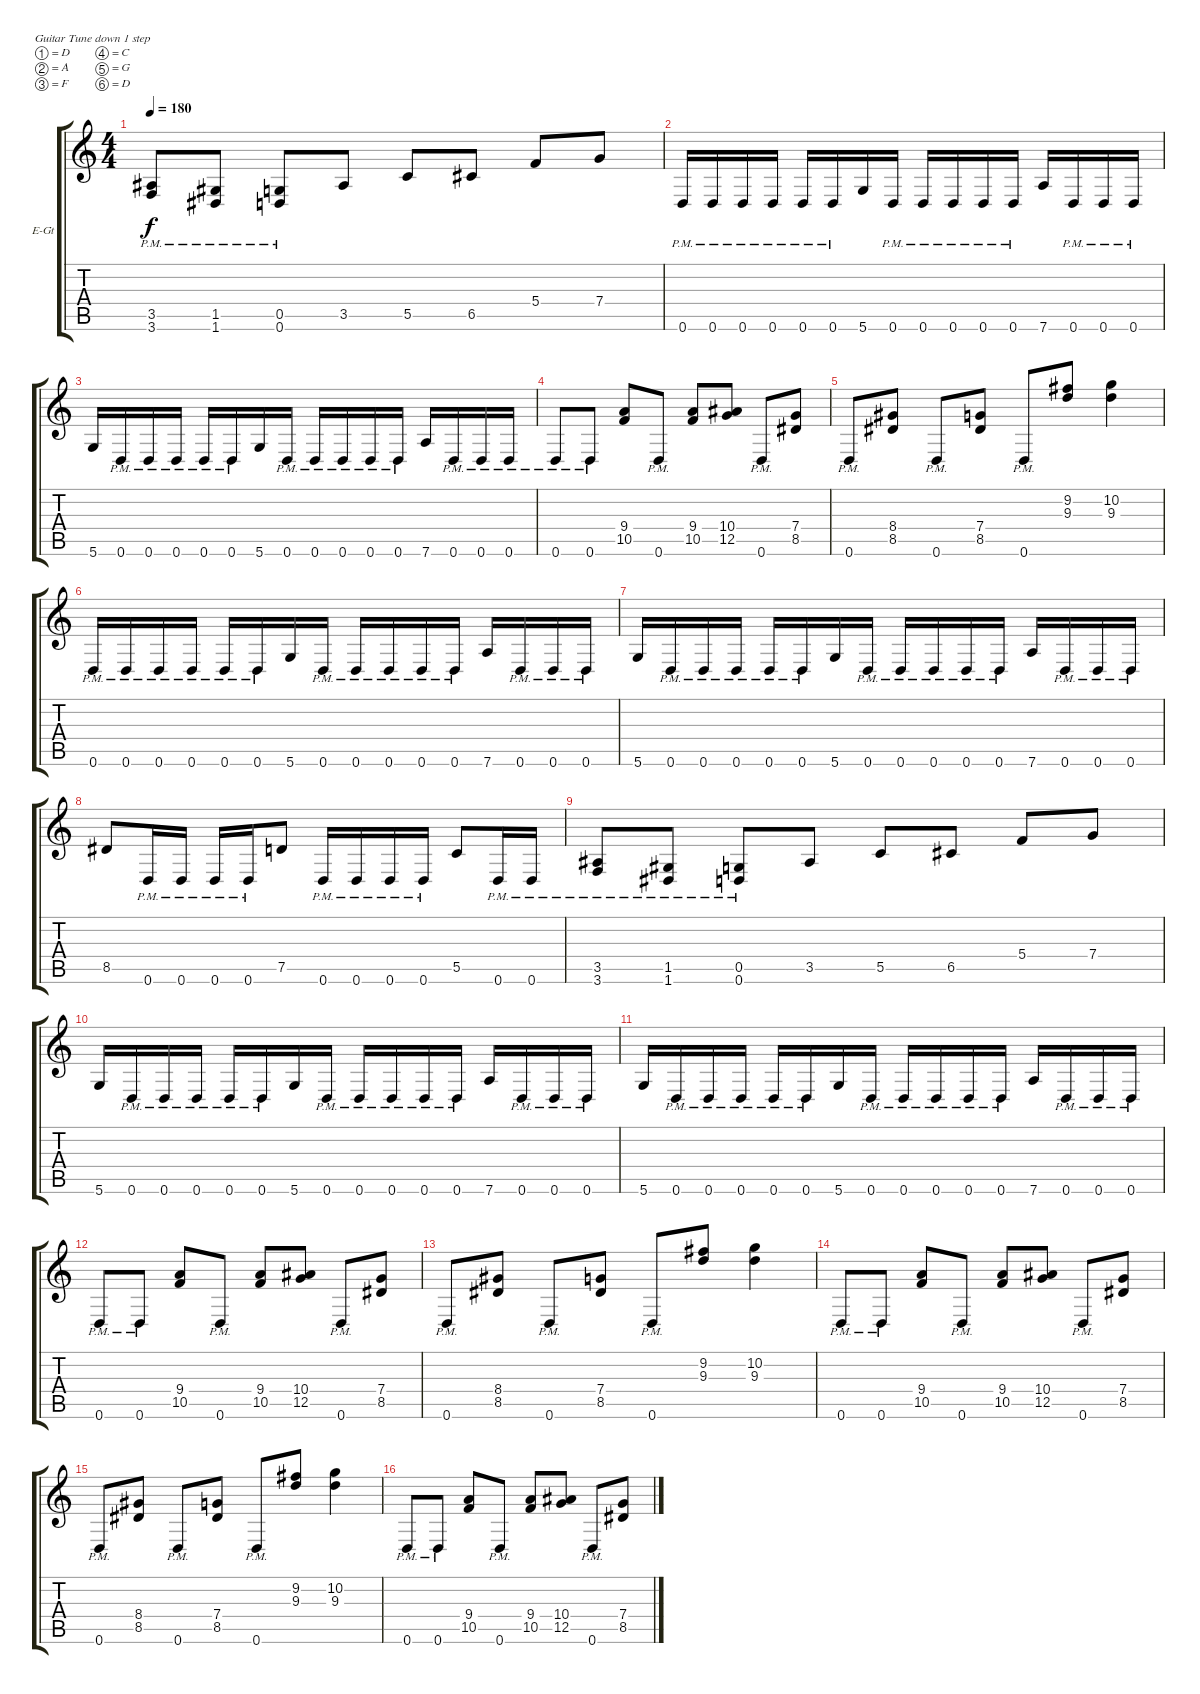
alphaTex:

\bracketExtendMode groupsimilarinstruments
\firstSystemTrackNameOrientation horizontal
\otherSystemsTrackNameOrientation horizontal
\track ("Guitar 1" "E-Gt") {instrument distortionguitar}
\staff {score tabs}
\tuning (D4 A3 F3 C3 G2 D2)
\ts (4 4)
\tempo 180
\clef g2
\ks c
(3.5{pm} 3.6{pm}).8{dy f} (1.5{pm} 1.6{pm}).8 (0.5{pm} 0.6{pm}).8 3.5.8 5.5.8 6.5.8 5.4.8 7.4.8 |
0.6{pm}.16 0.6{pm}.16 0.6{pm}.16 0.6{pm}.16 0.6{pm}.16 0.6{pm}.16 5.6.16 0.6{pm}.16 0.6{pm}.16 0.6{pm}.16 0.6{pm}.16 0.6{pm}.16 7.6.16 0.6{pm}.16 0.6{pm}.16 0.6{pm}.16 |
5.6.16 0.6{pm}.16 0.6{pm}.16 0.6{pm}.16 0.6{pm}.16 0.6{pm}.16 5.6.16 0.6{pm}.16 0.6{pm}.16 0.6{pm}.16 0.6{pm}.16 0.6{pm}.16 7.6.16 0.6{pm}.16 0.6{pm}.16 0.6{pm}.16 |
0.6{pm}.8 0.6{pm}.8 (9.4 10.5).8 0.6{pm}.8 (9.4 10.5).8 (10.4 12.5).8 0.6{pm}.8 (7.4 8.5).8 |
0.6{pm}.8 (8.4 8.5).8 0.6{pm}.8 (7.4 8.5).8 0.6{pm}.8 (9.2 9.3).8 (10.2 9.3).4 |
0.6{pm}.16 0.6{pm}.16 0.6{pm}.16 0.6{pm}.16 0.6{pm}.16 0.6{pm}.16 5.6.16 0.6{pm}.16 0.6{pm}.16 0.6{pm}.16 0.6{pm}.16 0.6{pm}.16 7.6.16 0.6{pm}.16 0.6{pm}.16 0.6{pm}.16 |
5.6.16 0.6{pm}.16 0.6{pm}.16 0.6{pm}.16 0.6{pm}.16 0.6{pm}.16 5.6.16 0.6{pm}.16 0.6{pm}.16 0.6{pm}.16 0.6{pm}.16 0.6{pm}.16 7.6.16 0.6{pm}.16 0.6{pm}.16 0.6{pm}.16 |
8.5.8 0.6{pm}.16 0.6{pm}.16 0.6{pm}.16 0.6{pm}.16 7.5.8 0.6{pm}.16 0.6{pm}.16 0.6{pm}.16 0.6{pm}.16 5.5.8 0.6{pm}.16 0.6{pm}.16 |
(3.5{pm} 3.6{pm}).8 (1.5{pm} 1.6{pm}).8 (0.5{pm} 0.6{pm}).8 3.5.8 5.5.8 6.5.8 5.4.8 7.4.8 |
5.6.16 0.6{pm}.16 0.6{pm}.16 0.6{pm}.16 0.6{pm}.16 0.6{pm}.16 5.6.16 0.6{pm}.16 0.6{pm}.16 0.6{pm}.16 0.6{pm}.16 0.6{pm}.16 7.6.16 0.6{pm}.16 0.6{pm}.16 0.6{pm}.16 |
5.6.16 0.6{pm}.16 0.6{pm}.16 0.6{pm}.16 0.6{pm}.16 0.6{pm}.16 5.6.16 0.6{pm}.16 0.6{pm}.16 0.6{pm}.16 0.6{pm}.16 0.6{pm}.16 7.6.16 0.6{pm}.16 0.6{pm}.16 0.6{pm}.16 |
0.6{pm}.8 0.6{pm}.8 (9.4 10.5).8 0.6{pm}.8 (9.4 10.5).8 (10.4 12.5).8 0.6{pm}.8 (7.4 8.5).8 |
0.6{pm}.8 (8.4 8.5).8 0.6{pm}.8 (7.4 8.5).8 0.6{pm}.8 (9.2 9.3).8 (10.2 9.3).4 |
0.6{pm}.8 0.6{pm}.8 (9.4 10.5).8 0.6{pm}.8 (9.4 10.5).8 (10.4 12.5).8 0.6{pm}.8 (7.4 8.5).8 |
0.6{pm}.8 (8.4 8.5).8 0.6{pm}.8 (7.4 8.5).8 0.6{pm}.8 (9.2 9.3).8 (10.2 9.3).4 |
0.6{pm}.8 0.6{pm}.8 (9.4 10.5).8 0.6{pm}.8 (9.4 10.5).8 (10.4 12.5).8 0.6{pm}.8 (7.4 8.5).8
